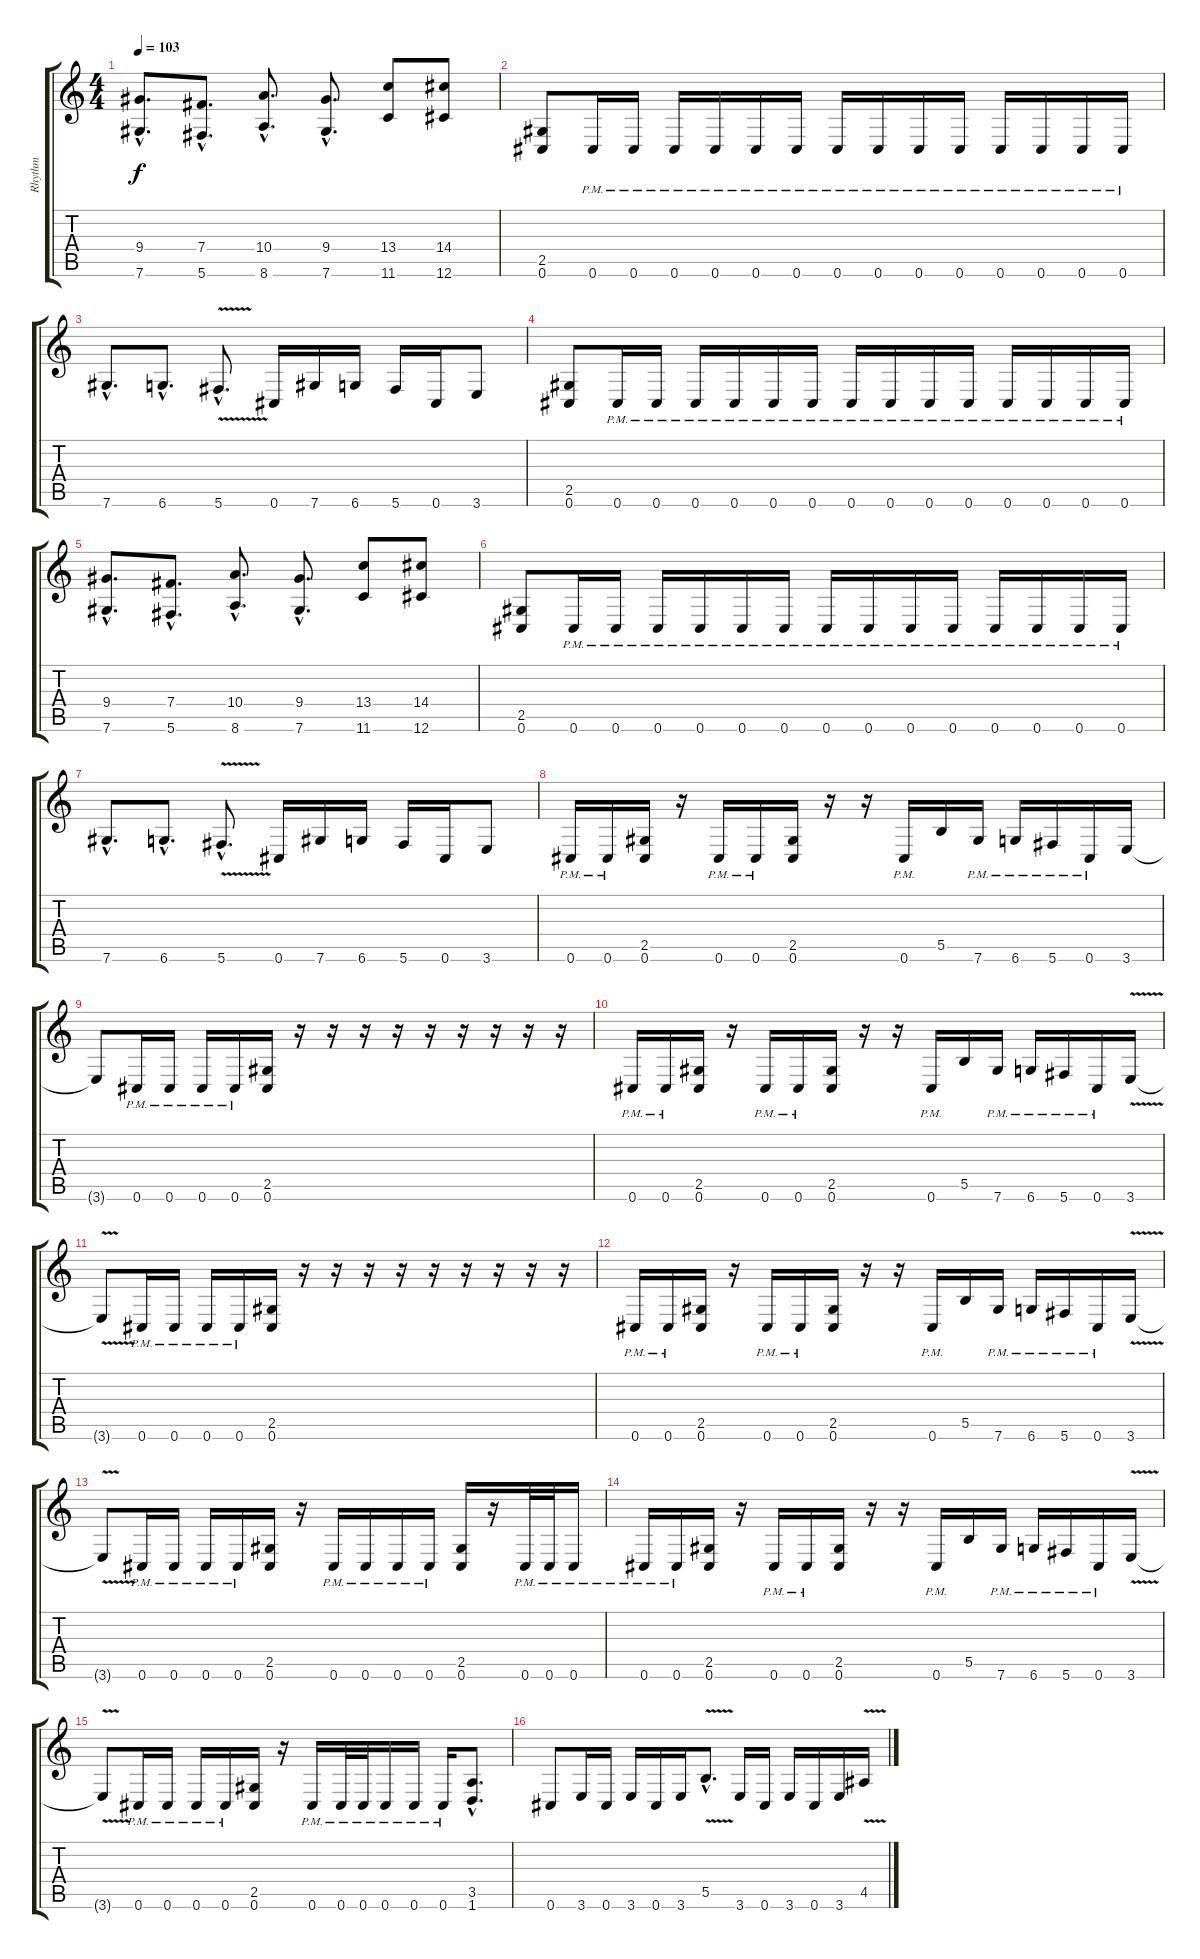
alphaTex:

\track ("Rhythm" "Rhythm") {instrument distortionguitar}
\staff {score tabs}
\tuning (Db4 Ab3 E3 B2 Gb2 Db2) {hide}
\ts (4 4)
\tempo 103
\clef g2
\ks c
(9.4{hac} 7.6{hac}).8{d dy f} (7.4{hac} 5.6{hac}).8{d} (10.4{hac} 8.6{hac}).8{d} (9.4{hac} 7.6{hac}).8{d} (13.4 11.6).8 (14.4 12.6).8 |
(2.5 0.6).8 0.6{pm}.16 0.6{pm}.16 0.6{pm}.16 0.6{pm}.16 0.6{pm}.16 0.6{pm}.16 0.6{pm}.16 0.6{pm}.16 0.6{pm}.16 0.6{pm}.16 0.6{pm}.16 0.6{pm}.16 0.6{pm}.16 0.6{pm}.16 |
7.6{hac}.8{d} 6.6{hac}.8{d} 5.6{v hac}.8{d} 0.6.16 7.6.16 6.6.16 5.6.16 0.6.16 3.6.8 |
(2.5 0.6).8 0.6{pm}.16 0.6{pm}.16 0.6{pm}.16 0.6{pm}.16 0.6{pm}.16 0.6{pm}.16 0.6{pm}.16 0.6{pm}.16 0.6{pm}.16 0.6{pm}.16 0.6{pm}.16 0.6{pm}.16 0.6{pm}.16 0.6{pm}.16 |
(9.4{hac} 7.6{hac}).8{d} (7.4{hac} 5.6{hac}).8{d} (10.4{hac} 8.6{hac}).8{d} (9.4{hac} 7.6{hac}).8{d} (13.4 11.6).8 (14.4 12.6).8 |
(2.5 0.6).8 0.6{pm}.16 0.6{pm}.16 0.6{pm}.16 0.6{pm}.16 0.6{pm}.16 0.6{pm}.16 0.6{pm}.16 0.6{pm}.16 0.6{pm}.16 0.6{pm}.16 0.6{pm}.16 0.6{pm}.16 0.6{pm}.16 0.6{pm}.16 |
7.6{hac}.8{d} 6.6{hac}.8{d} 5.6{v hac}.8{d} 0.6.16 7.6.16 6.6.16 5.6.16 0.6.16 3.6.8 |
0.6{pm}.16 0.6{pm}.16 (2.5 0.6).16 r.16 0.6{pm}.16 0.6{pm}.16 (2.5 0.6).16 r.16 r.16 0.6{pm}.16 5.5.16 7.6{pm}.16 6.6{pm}.16 5.6{pm}.16 0.6{pm}.16 3.6.16 |
3.6{t}.8 0.6{pm}.16 0.6{pm}.16 0.6{pm}.16 0.6{pm}.16 (2.5 0.6).16 r.16 r.16 r.16 r.16 r.16 r.16 r.16 r.16 r.16 |
0.6{pm}.16 0.6{pm}.16 (2.5 0.6).16 r.16 0.6{pm}.16 0.6{pm}.16 (2.5 0.6).16 r.16 r.16 0.6{pm}.16 5.5.16 7.6{pm}.16 6.6{pm}.16 5.6{pm}.16 0.6{pm}.16 3.6{v}.16 |
3.6{t}.8 0.6{pm}.16 0.6{pm}.16 0.6{pm}.16 0.6{pm}.16 (2.5 0.6).16 r.16 r.16 r.16 r.16 r.16 r.16 r.16 r.16 r.16 |
0.6{pm}.16 0.6{pm}.16 (2.5 0.6).16 r.16 0.6{pm}.16 0.6{pm}.16 (2.5 0.6).16 r.16 r.16 0.6{pm}.16 5.5.16 7.6{pm}.16 6.6{pm}.16 5.6{pm}.16 0.6{pm}.16 3.6{v}.16 |
3.6{v t}.8 0.6{pm}.16 0.6{pm}.16 0.6{pm}.16 0.6{pm}.16 (2.5 0.6).16 r.16 0.6{pm}.16 0.6{pm}.16 0.6{pm}.16 0.6{pm}.16 (2.5 0.6).16 r.16 0.6{pm}.32 0.6{pm}.32 0.6{pm}.16 |
0.6{pm}.16 0.6{pm}.16 (2.5 0.6).16 r.16 0.6{pm}.16 0.6{pm}.16 (2.5 0.6).16 r.16 r.16 0.6{pm}.16 5.5.16 7.6{pm}.16 6.6{pm}.16 5.6{pm}.16 0.6{pm}.16 3.6{v}.16 |
3.6{v t}.8 0.6{pm}.16 0.6{pm}.16 0.6{pm}.16 0.6{pm}.16 (2.5 0.6).16 r.16 0.6{pm}.16 0.6{pm}.32 0.6{pm}.32 0.6{pm}.16 0.6{pm}.16 0.6{pm}.16 (3.5{hac} 1.6{hac}).8{d} |
0.6.8 3.6.16 0.6.16 3.6.16 0.6.16 3.6.16 5.5{v hac}.8{d} 3.6.16 0.6.16 3.6.16 0.6.16 3.6.16 4.5{v}.16
